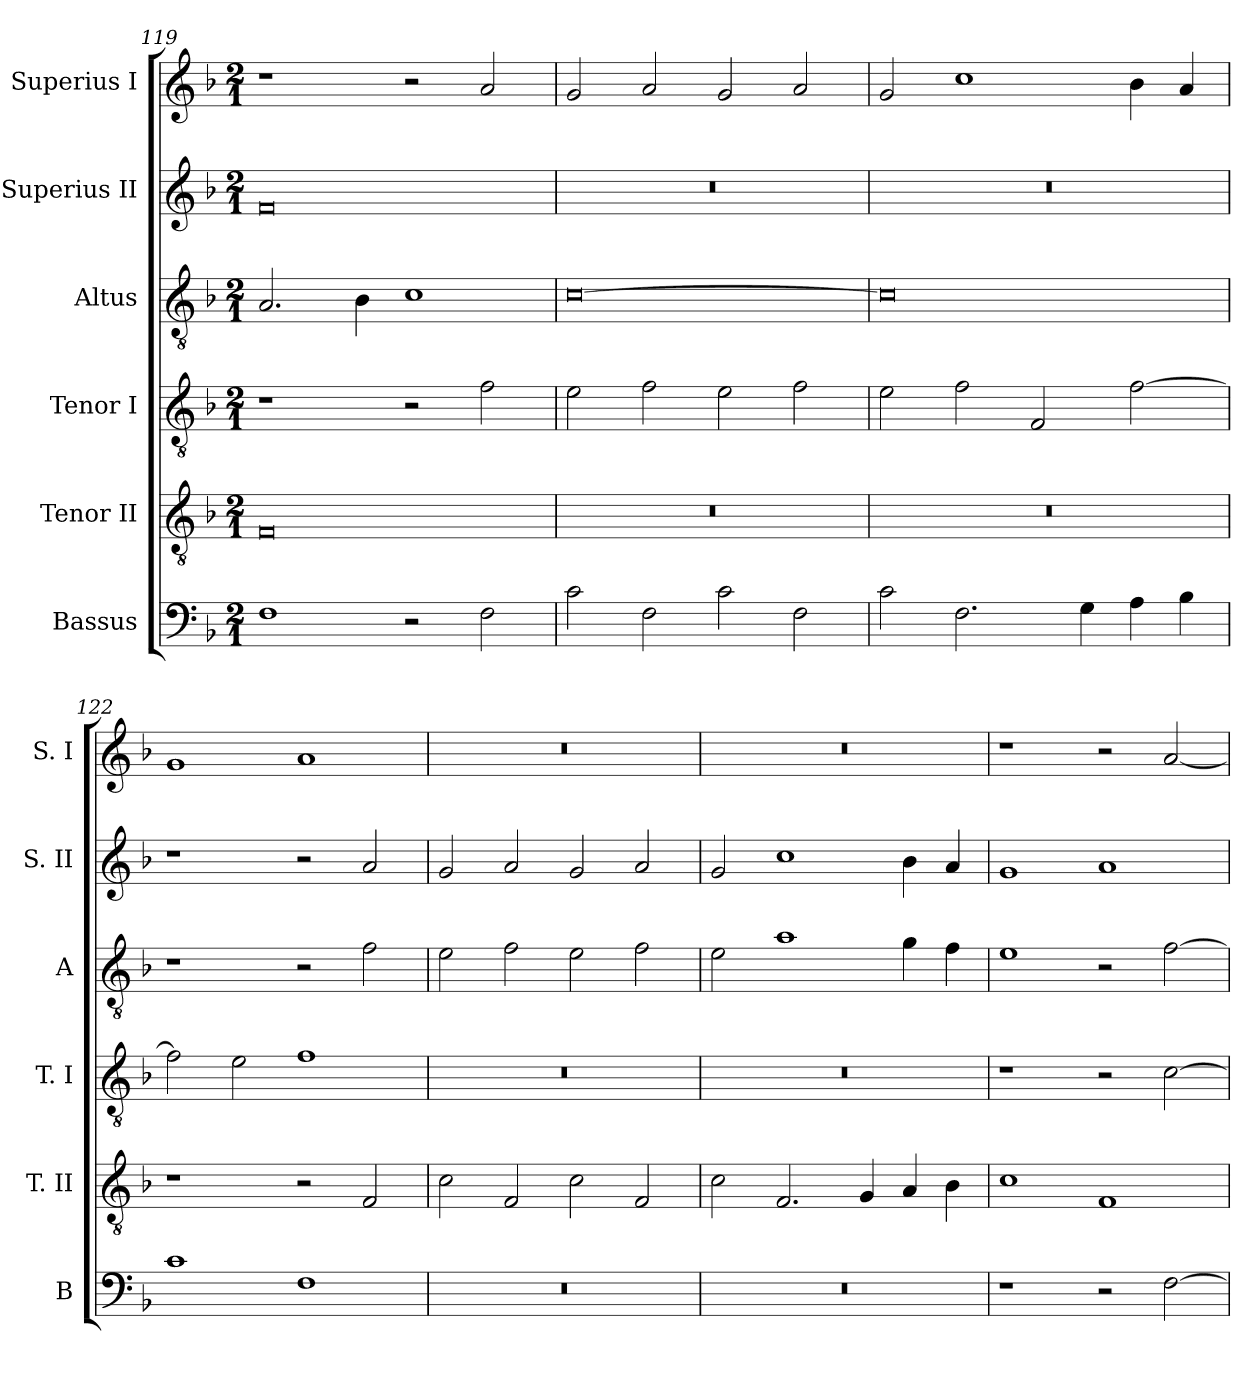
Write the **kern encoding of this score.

**kern	**kern	**kern	**kern	**kern	**kern
*part6	*part5	*part4	*part3	*part2	*part1
*staff6	*staff5	*staff4	*staff3	*staff2	*staff1
*I"Bassus	*I"Tenor II	*I"Tenor I	*I"Altus	*I"Superius II	*I"Superius I
*I'B	*I'T. II	*I'T. I	*I'A	*I'S. II	*I'S. I
*clefF4	*clefGv2	*clefGv2	*clefGv2	*clefG2	*clefG2
*k[b-]	*k[b-]	*k[b-]	*k[b-]	*k[b-]	*k[b-]
*F:	*F:	*F:	*F:	*F:	*F:
*M2/1	*M2/1	*M2/1	*M2/1	*M2/1	*M2/1
=119	=119	=119	=119	=119	=119
1F	0F	1r	2.A	0f	1r
.	.	.	4B-	.	.
2r	.	2r	1c	.	2r
2F	.	2f	.	.	2a
=120	=120	=120	=120	=120	=120
2c	0r	2e	[0c	0r	2g
2F	.	2f	.	.	2a
2c	.	2e	.	.	2g
2F	.	2f	.	.	2a
=121	=121	=121	=121	=121	=121
2c	0r	2e	0c]	0r	2g
2.F	.	2f	.	.	1cc
.	.	2F	.	.	.
4G	.	.	.	.	.
4A	.	[2f	.	.	4b-
4B-	.	.	.	.	4a
=122	=122	=122	=122	=122	=122
1c	1r	2f]	1r	1r	1g
.	.	2e	.	.	.
1F	2r	1f	2r	2r	1a
.	2F	.	2f	2a	.
=123	=123	=123	=123	=123	=123
0r	2c	0r	2e	2g	0r
.	2F	.	2f	2a	.
.	2c	.	2e	2g	.
.	2F	.	2f	2a	.
=124	=124	=124	=124	=124	=124
0r	2c	0r	2e	2g	0r
.	2.F	.	1a	1cc	.
.	4G	.	.	.	.
.	4A	.	4g	4b-	.
.	4B-	.	4f	4a	.
=125	=125	=125	=125	=125	=125
1r	1c	1r	1e	1g	1r
2r	1F	2r	2r	1a	2r
[2F	.	[2c	[2f	.	[2a
=	=	=	=	=	=
*-	*-	*-	*-	*-	*-
